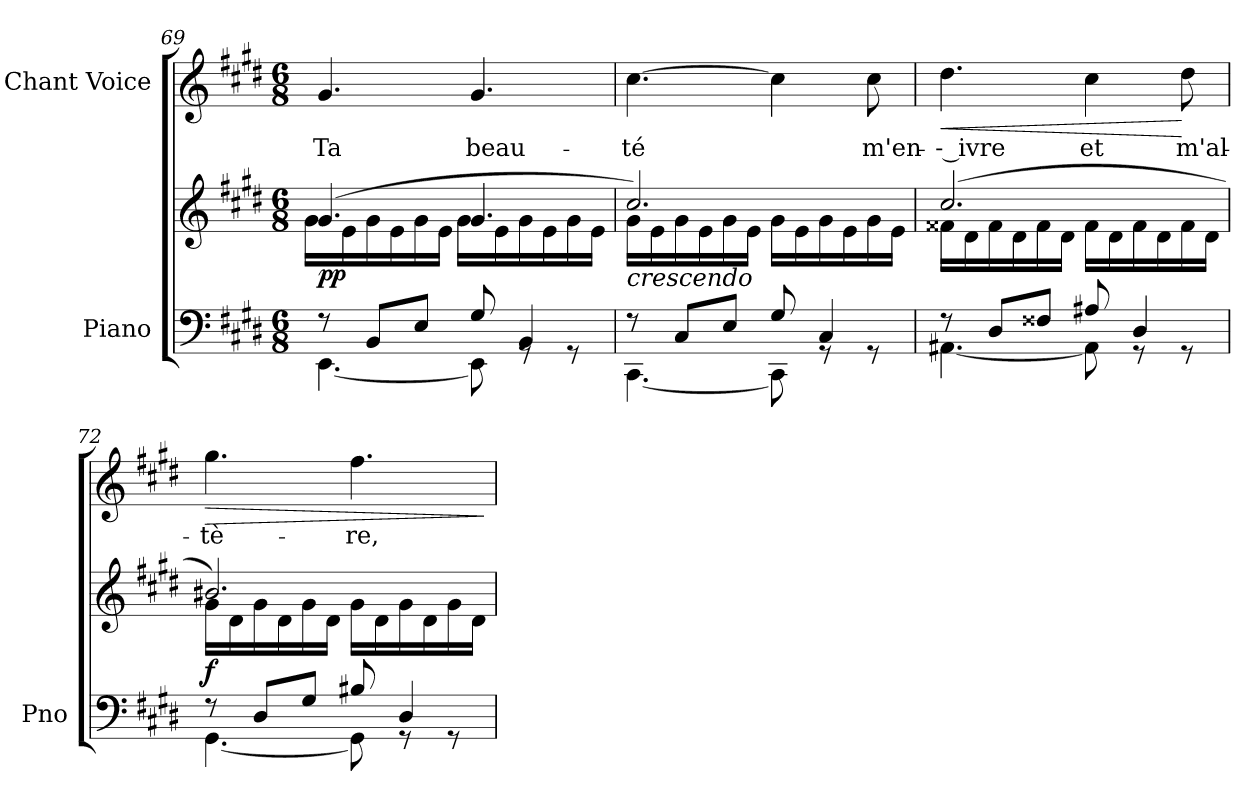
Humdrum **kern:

**kern	**kern	**dynam	**kern	**text	**dynam
*part2	*part2	*part2	*part1	*part1	*part1
*staff3	*staff2	*staff2/3	*staff1	*staff1	*staff1
*I"Piano	*	*	*I"Chant Voice	*	*
*I'Pno	*	*	*	*	*
*clefF4	*clefG2	*	*clefG2	*	*
*k[f#c#g#d#]	*k[f#c#g#d#]	*	*k[f#c#g#d#]	*	*
*M6/8	*M6/8	*	*M6/8	*	*
=69	=69	=69	=69	=69	=69
*^	*^	*	*	*	*
!	!	!	!	!LO:DY:b	!	!LO:LY:b	!LO:DY:a
!	!	!	!	!	!	!	!LO:DY:n=1:a
8r	[4.EE\	(>4.g#/	16g#\LL	pp	4.g#/	Ta	other-dynamics f
.	.	.	16e\	.	.	.	.
8BB/L	.	.	16g#\	.	.	.	.
.	.	.	16e\	.	.	.	.
8E/J	.	.	16g#\	.	.	.	.
.	.	.	16e\JJ	.	.	.	.
!	!	!	!	!	!	!LO:LY:b	!
8G#/	8EE\]	4.g#/	16g#\LL	.	4.g#/	beau-	.
.	.	.	16e\	.	.	.	.
4BB/	8rGG	.	16g#\	.	.	.	.
.	.	.	16e\	.	.	.	.
.	8rGG	.	16g#\	.	.	.	.
.	.	.	16e\JJ	.	.	.	.
=70	=70	=70	=70	=70	=70	=70	=70
!	!	!LO:TX:b:i:t=crescendo	!	!	!	!	!
!	!	!	!	!	!	!LO:LY:b	!
8r	[4.CC#\	2.cc#/)	16g#\LL	.	[4.cc#\	-té	.
.	.	.	16e\	.	.	.	.
8C#/L	.	.	16g#\	.	.	.	.
.	.	.	16e\	.	.	.	.
8E/J	.	.	16g#\	.	.	.	.
.	.	.	16e\JJ	.	.	.	.
8G#/	8CC#\]	.	16g#\LL	.	4cc#\]	.	.
.	.	.	16e\	.	.	.	.
4C#/	8rGG	.	16g#\	.	.	.	.
.	.	.	16e\	.	.	.	.
!	!	!	!	!	!	!LO:LY:b	!
.	8rGG	.	16g#\	.	8cc#\	m'en-	.
.	.	.	16e\JJ	.	.	.	.
!!LO:LB:g=z
=71	=71	=71	=71	=71	=71	=71	=71
!	!	!	!	!	!	!LO:LY:b	!LO:HP:b
8r	[4.AA#X\	(>2.cc#/	16f##X\LL	.	4.dd#\	-- ivre	<
.	.	.	16d#\	.	.	.	.
8D#/L	.	.	16f##\	.	.	.	.
.	.	.	16d#\	.	.	.	.
8F##X/J	.	.	16f##\	.	.	.	.
.	.	.	16d#\JJ	.	.	.	.
!	!	!	!	!	!	!LO:LY:b	!
8A#X/	8AA#\]	.	16f##\LL	.	4cc#\	et	.
.	.	.	16d#\	.	.	.	.
4D#/	8rGG	.	16f##\	.	.	.	.
.	.	.	16d#\	.	.	.	.
!	!	!	!	!	!	!LO:LY:b	!
.	8rGG	.	16f##\	.	8dd#\	m'al-	[
.	.	.	16d#\JJ	.	.	.	.
=72	=72	=72	=72	=72	=72	=72	=72
!	!	!	!	!LO:DY:b	!	!LO:LY:b	!LO:HP:b
8r	[4.GG#\	2.b#X/)	16g#\LL	f	4.gg#\	-tè-	>
.	.	.	16d#\	.	.	.	.
8D#/L	.	.	16g#\	.	.	.	.
.	.	.	16d#\	.	.	.	.
8G#/J	.	.	16g#\	.	.	.	.
.	.	.	16d#\JJ	.	.	.	.
!	!	!	!	!	!	!LO:LY:b	!
8B#X/	8GG#\]	.	16g#\LL	.	4.ff#\	-re,	.
.	.	.	16d#\	.	.	.	.
4D#/	8rGG	.	16g#\	.	.	.	.
.	.	.	16d#\	.	.	.	.
.	8rGG	.	16g#\	.	.	.	.
.	.	.	16d#\JJ	.	.	.	.
*v	*v	*	*	*	*	*	*
*	*v	*v	*	*	*	*
.	.	.	.	.	]
=	=	=	=	=	=
*-	*-	*-	*-	*-	*-
